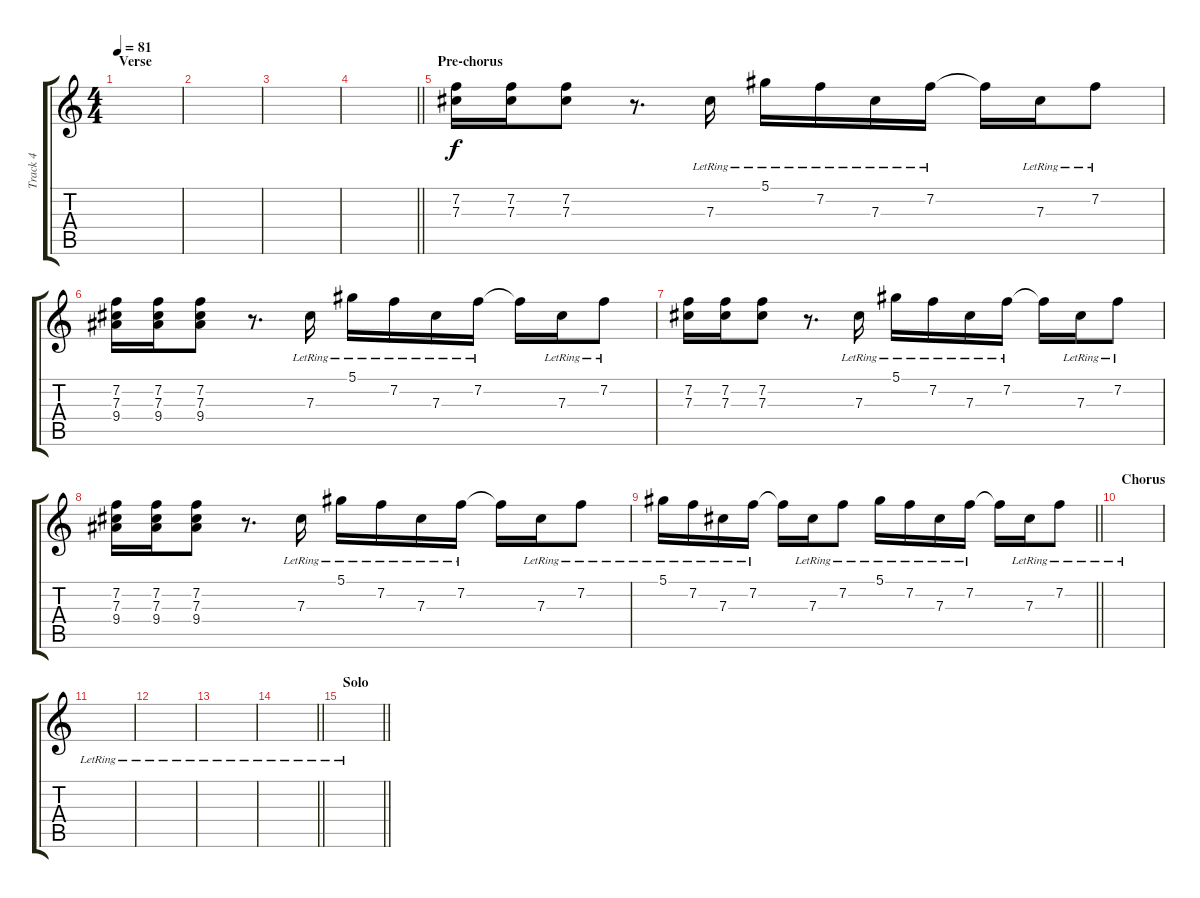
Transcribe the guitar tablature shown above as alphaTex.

\track ("Track 4" "Track 4") {instrument overdrivenguitar}
\staff {score tabs}
\tuning (Eb4 Bb3 Gb3 Db3 Ab2 Eb2) {hide}
\ts (4 4)
\section ("" "Verse")
\tempo 81
\clef g2
\ks c
|
|
|
\barLineRight lightlight
|
\section ("" "Pre-chorus")
(7.2 7.3).16 (7.2 7.3).16 (7.2 7.3).8 r.8{d} 7.3{lr}.16 5.1{lr}.16 7.2{lr}.16 7.3{lr}.16 7.2{lr}.16 7.2{t}.16 7.3{lr}.16 7.2{lr}.8 |
(7.2 7.3 9.4).16 (7.2 7.3 9.4).16 (7.2 7.3 9.4).8 r.8{d} 7.3{lr}.16 5.1{lr}.16 7.2{lr}.16 7.3{lr}.16 7.2{lr}.16 7.2{t}.16 7.3{lr}.16 7.2{lr}.8 |
(7.2 7.3).16 (7.2 7.3).16 (7.2 7.3).8 r.8{d} 7.3{lr}.16 5.1{lr}.16 7.2{lr}.16 7.3{lr}.16 7.2{lr}.16 7.2{t}.16 7.3{lr}.16 7.2{lr}.8 |
(7.2 7.3 9.4).16 (7.2 7.3 9.4).16 (7.2 7.3 9.4).8 r.8{d} 7.3{lr}.16 5.1{lr}.16 7.2{lr}.16 7.3{lr}.16 7.2{lr}.16 7.2{t}.16 7.3{lr}.16 7.2{lr}.8 |
\barLineRight lightlight
5.1{lr}.16 7.2{lr}.16 7.3{lr}.16 7.2{lr}.16 7.2{t}.16 7.3{lr}.16 7.2{lr}.8 5.1{lr}.16 7.2{lr}.16 7.3{lr}.16 7.2{lr}.16 7.2{t}.16 7.3{lr}.16 7.2{lr}.8 |
\section ("" "Chorus")
|
|
|
|
\barLineRight lightlight
|
\section ("" "Solo")
\barLineRight lightlight
